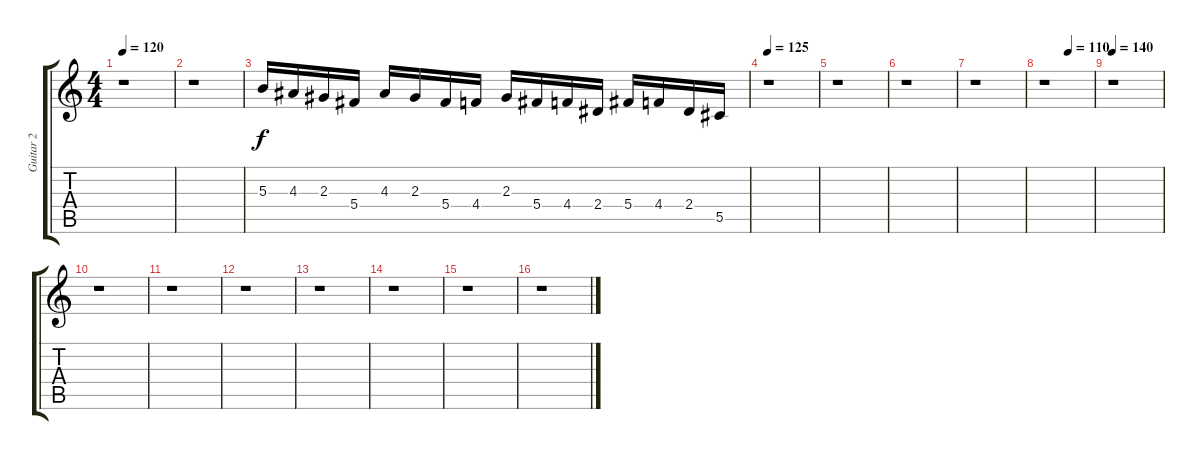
\track ("Guitar 2" "Guitar 2") {instrument distortionguitar}
\staff {score tabs}
\tuning (Eb4 Bb3 Gb3 Db3 Ab2 Eb2) {hide}
\ts (4 4)
\tempo 120
\clef g2
\ks c
r.1{dy f instrument distortionguitar} |
r.1 |
5.3.16 4.3.16 2.3.16 5.4.16 4.3.16 2.3.16 5.4.16 4.4.16 2.3.16 5.4.16 4.4.16 2.4.16 5.4.16 4.4.16 2.4.16 5.5.16 |
\tempo 125
r.1 |
r.1 |
r.1 |
r.1 |
\tempo (110 0.5)
r.1 |
\tempo 140
r.1 |
r.1 |
r.1 |
r.1 |
r.1 |
r.1 |
r.1 |
r.1
